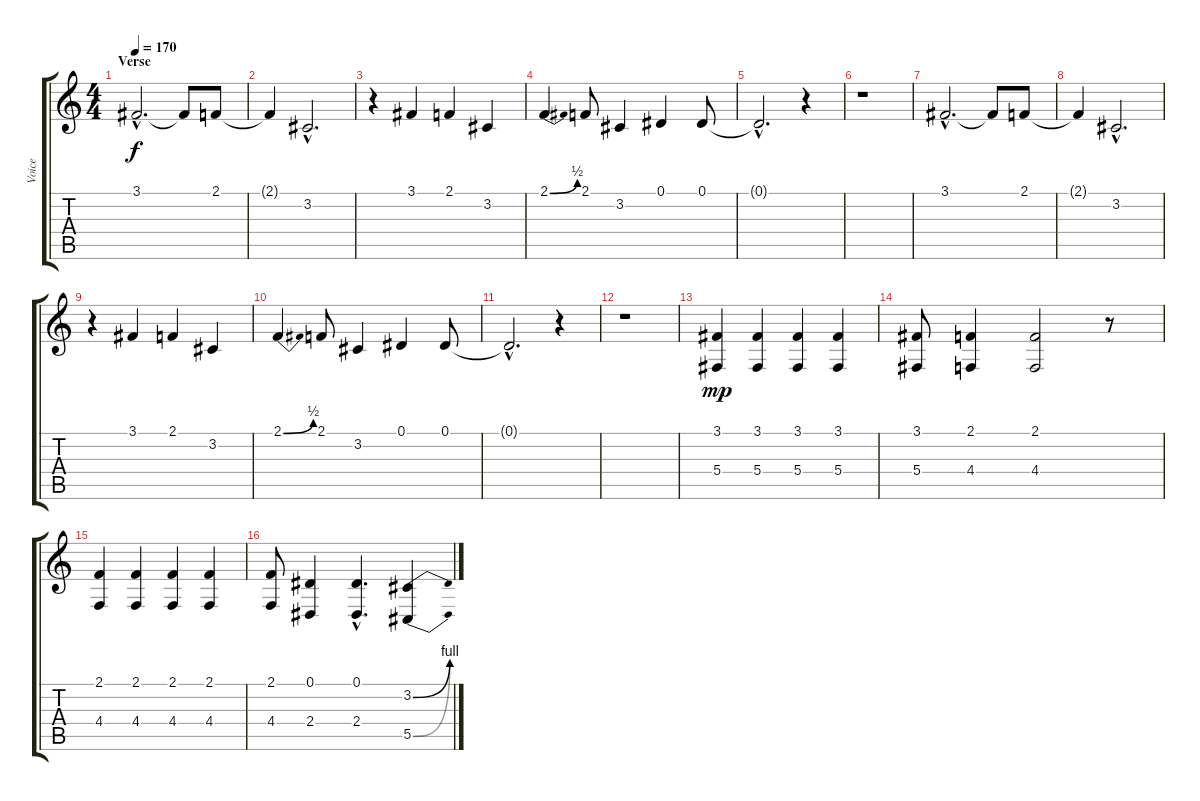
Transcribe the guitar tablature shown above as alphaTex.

\track ("Voice" "Voice") {instrument lead2sawtooth}
\staff {score tabs}
\tuning (Eb4 Bb3 Gb3 Db3 Ab2 Eb2) {hide}
\ts (4 4)
\section ("" "Verse")
\tempo 170
\clef g2
\ks c
3.1{hac}.2{d dy f} 3.1{t}.8 2.1.8 |
2.1{t}.4 3.2{hac}.2{d} |
r.4 3.1.4 2.1.4 3.2.4 |
2.1{be (bend 0 0 60 2)}.4 2.1.8 3.2.4 0.1.4 0.1.8 |
0.1{hac t}.2{d} r.4 |
r.1 |
3.1{hac}.2{d} 3.1{t}.8 2.1.8 |
2.1{t}.4 3.2{hac}.2{d} |
r.4 3.1.4 2.1.4 3.2.4 |
2.1{be (bend 0 0 60 2)}.4 2.1.8 3.2.4 0.1.4 0.1.8 |
0.1{hac t}.2{d} r.4 |
r.1 |
\section ("" "")
(3.1 5.4).4{dy mp} (3.1 5.4).4 (3.1 5.4).4 (3.1 5.4).4 |
(3.1 5.4).8 (2.1 4.4).4 (2.1 4.4).2 r.8 |
(2.1 4.4).4 (2.1 4.4).4 (2.1 4.4).4 (2.1 4.4).4 |
(2.1 4.4).8 (0.1 2.4).4 (0.1{hac} 2.4{hac}).4{d} (3.2{be (bend 0 0 60 4)} 5.5{be (bend 0 0 60 4)}).4
